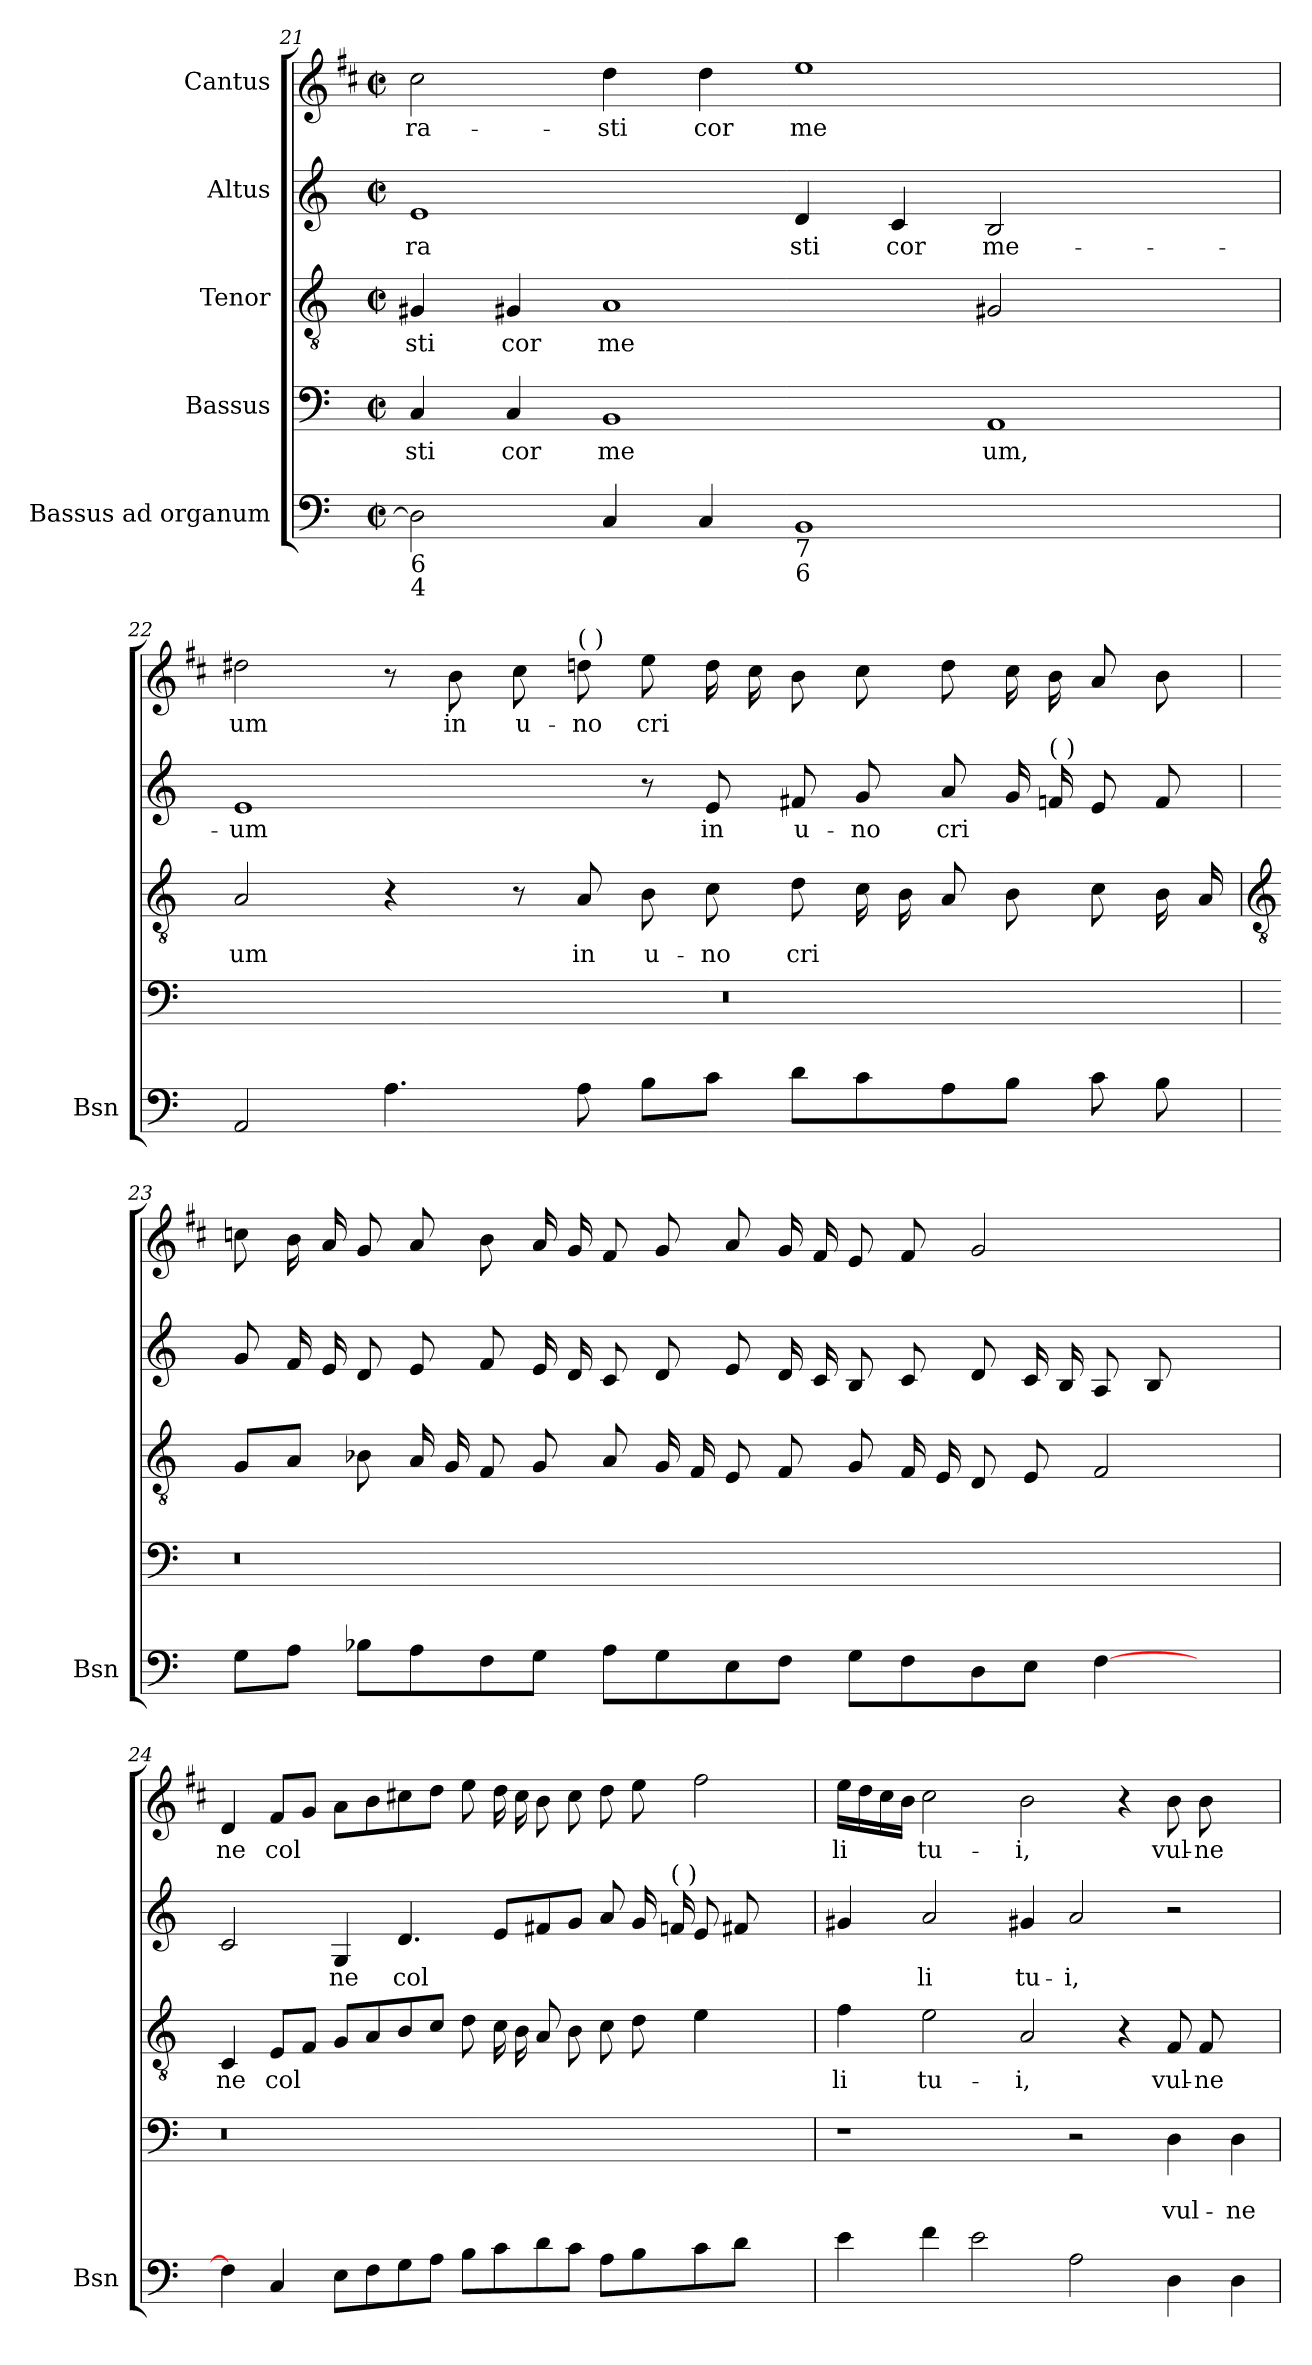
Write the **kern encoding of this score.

**kern	**kern	**text	**text	**kern	**text	**kern	**text	**kern	**text
*part5	*part4	*part4	*part4	*part3	*part3	*part2	*part2	*part1	*part1
*staff5	*staff4	*staff4	*staff4	*staff3	*staff3	*staff2	*staff2	*staff1	*staff1
*I"Bassus ad organum	*I"Bassus	*	*	*I"Tenor	*	*I"Altus	*	*I"Cantus	*
*I'Bsn	*	*	*	*	*	*	*	*	*
*clefF4	*clefF4	*	*	*clefGv2	*	*clefG2	*	*clefG2	*
*	*	*	*	*	*	*	*	*ITrd1c2	*
*k[]	*k[]	*	*	*k[]	*	*k[]	*	*k[]	*
*C:	*C:	*	*	*C:	*	*C:	*	*C:	*
*M4/2	*M4/2	*	*	*M4/2	*	*M4/2	*	*M4/2	*
*met(c|)	*met(c|)	*	*	*met(c|)	*	*met(c|)	*	*met(c|)	*
=21	=21	=21	=21	=21	=21	=21	=21	=21	=21
!LO:TX:b:t=6\n4	!	!	!	!	!	!	!	!	!
!	!	!LO:LY:b	!	!	!LO:LY:b	!	!LO:LY:b	!	!LO:LY:b
2D]	4C	sti	.	4G#X	sti	1e	-ra	2b	-ra-
!	!	!LO:LY:b	!	!	!LO:LY:b	!	!	!	!
.	4C	cor	.	4G#X	cor	.	.	.	.
!	!	!LO:LY:b	!	!	!LO:LY:b	!	!	!	!LO:LY:b
4C	1BB	me	.	1A	me	.	.	4cc	-sti
!	!	!	!	!	!	!	!	!	!LO:LY:b
4C	.	.	.	.	.	.	.	4cc	cor
!LO:TX:b:t=7	!	!	!	!	!	!	!	!	!
!LO:TX:b:t=6	!	!	!	!	!	!	!	!	!
!	!	!	!	!	!	!	!LO:LY:b	!	!LO:LY:b
1BB	.	.	.	.	.	4d	sti	1dd	me
!	!	!	!	!	!	!	!LO:LY:b	!	!
.	.	.	.	.	.	4c	cor	.	.
!	!	!LO:LY:b	!	!	!	!	!LO:LY:b	!	!
.	1AA	um,	.	2G#X	.	2B	me-	.	.
2ryy	.	.	.	2ryy	.	2ryy	.	2ryy	.
=22	=22	=22	=22	=22	=22	=22	=22	=22	=22
!	!	!	!	!	!LO:LY:b	!	!LO:LY:b	!	!LO:LY:b
2AA	0r	.	.	2A	um	1e	-um	2cc#X	um
4.A	.	.	.	4r	.	.	.	8r	.
!	!	!	!	!	!	!	!	!	!LO:LY:b
.	.	.	.	.	.	.	.	8a	in
!	!	!	!	!	!	!	!	!	!LO:LY:b
.	.	.	.	8r	.	.	.	8b	u-
!	!	!	!	!	!	!	!	!LO:TX:a:t=(  )	!
!	!	!	!	!	!LO:LY:b	!	!	!	!LO:LY:b
8A	.	.	.	8A	in	.	.	8cc	-no
!	!	!	!	!	!LO:LY:b	!	!	!	!LO:LY:b
8BL	.	.	.	8B	u-	8r	.	8ddL	cri
!	!	!	!	!	!LO:LY:b	!	!LO:LY:b	!	!
8cJ	.	.	.	8c	-no	8e	in	16ccL	.
.	.	.	.	.	.	.	.	16b	.
!	!	!	!	!	!LO:LY:b	!	!LO:LY:b	!	!
8dL	.	.	.	8dL	cri	8f#X	u-	8a	.
!	!	!	!	!	!	!	!LO:LY:b	!	!
8c	.	.	.	16cL	.	8g	-no	8bJ	.
.	.	.	.	16B	.	.	.	.	.
!	!	!	!	!	!	!	!LO:LY:b	!	!
8A	.	.	.	8A	.	8aL	cri	8ccL	.
8BJ	.	.	.	8BJ	.	16gL	.	16bL	.
!	!	!	!	!	!	!LO:TX:a:t=(  )	!	!	!
.	.	.	.	.	.	16f	.	16a	.
8cL	.	.	.	8cL	.	8e	.	8g	.
8B	.	.	.	16BL	.	8fJ	.	8aJ	.
.	.	.	.	16A	.	.	.	.	.
!!LO:LB:g=z
=23	=23	=23	=23	=23	=23	=23	=23	=23	=23
*	*	*	*	*clefGv2	*	*	*	*	*
8GL	0r	.	.	8GL	.	8gL	.	8b-XL	.
8AJ	.	.	.	8AJ	.	16fL	.	16aL	.
.	.	.	.	.	.	16e	.	16g	.
8B-XL	.	.	.	8B-XL	.	8d	.	8f	.
8A	.	.	.	16AL	.	8eJ	.	8gJ	.
.	.	.	.	16G	.	.	.	.	.
8F	.	.	.	8F	.	8fL	.	8aL	.
8GJ	.	.	.	8GJ	.	16eL	.	16gL	.
.	.	.	.	.	.	16d	.	16f	.
8AL	.	.	.	8AL	.	8c	.	8e	.
8G	.	.	.	16GL	.	8dJ	.	8fJ	.
.	.	.	.	16F	.	.	.	.	.
8E	.	.	.	8E	.	8eL	.	8gL	.
8FJ	.	.	.	8FJ	.	16dL	.	16fL	.
.	.	.	.	.	.	16c	.	16e	.
8GL	.	.	.	8GL	.	8B	.	8d	.
8F	.	.	.	16FL	.	8cJ	.	8eJ	.
.	.	.	.	16E	.	.	.	.	.
8D	.	.	.	8D	.	8dL	.	2f	.
8EJ	.	.	.	8EJ	.	16cL	.	.	.
.	.	.	.	.	.	16B	.	.	.
[4F	.	.	.	2F	.	8A	.	.	.
.	.	.	.	.	.	8BJ	.	.	.
4ryy	4ryy	.	.	.	.	4ryy	.	4ryy	.
=24	=24	=24	=24	=24	=24	=24	=24	=24	=24
!	!	!	!	!	!LO:LY:b	!	!	!	!LO:LY:b
4F]	0r	.	.	4C	ne	2c	.	4c	ne
!	!	!	!	!	!LO:LY:b	!	!	!	!LO:LY:b
4C	.	.	.	8EL	col	.	.	8eL	col
.	.	.	.	8FJ	.	.	.	8fJ	.
!	!	!	!	!	!	!	!LO:LY:b	!	!
8EL	.	.	.	8GL	.	4G	ne	8gL	.
8F	.	.	.	8A	.	.	.	8a	.
!	!	!	!	!	!	!	!LO:LY:b	!	!
8G	.	.	.	8B	.	4.d	col	8bn	.
8AJ	.	.	.	8cJ	.	.	.	8ccJ	.
8BL	.	.	.	8dL	.	.	.	8ddL	.
8c	.	.	.	16cL	.	8eL	.	16ccL	.
.	.	.	.	16B	.	.	.	16b	.
8d	.	.	.	8A	.	8f#X	.	8a	.
8cJ	.	.	.	8BJ	.	8gJ	.	8bJ	.
8AL	.	.	.	8cL	.	8aL	.	8ccL	.
8B	.	.	.	8dJ	.	16gL	.	8ddJ	.
!	!	!	!	!	!	!LO:TX:a:t=(  )	!	!	!
.	.	.	.	.	.	16f	.	.	.
8c	.	.	.	4e	.	8e	.	2ee	.
8dJ	.	.	.	.	.	8f#XJ	.	.	.
4ryy	4ryy	.	.	4ryy	.	4ryy	.	.	.
=25	=25	=25	=25	=25	=25	=25	=25	=25	=25
!	!	!	!	!	!LO:LY:b	!	!	!	!LO:LY:b
4e	1r	.	.	4f	li	4g#X	.	16ddLL	li
.	.	.	.	.	.	.	.	16cc	.
.	.	.	.	.	.	.	.	16b	.
.	.	.	.	.	.	.	.	16aJJ	.
!	!	!	!	!	!LO:LY:b	!	!LO:LY:b	!	!LO:LY:b
4f	.	.	.	2e	tu-	2a	li	2b	tu-
2e	.	.	.	.	.	.	.	.	.
!	!	!	!	!	!LO:LY:b	!	!LO:LY:b	!	!LO:LY:b
.	.	.	.	2A	-i,	4g#X	tu-	2a	-i,
!	!	!	!	!	!	!	!LO:LY:b	!	!
2A	2r	.	.	.	.	2a	-i,	.	.
.	.	.	.	4r	.	.	.	4r	.
!	!	!	!LO:LY:b	!	!LO:LY:b	!	!	!	!LO:LY:b
4D	4D	.	vul-	8F	vul-	2r	.	8a	vul-
!	!	!	!	!	!LO:LY:b	!	!	!	!LO:LY:b
.	.	.	.	8F	-ne-	.	.	8a	-ne-
!	!	!	!LO:LY:b	!	!	!	!	!	!
4D	4D	.	-ne-	4ryy	.	.	.	4ryy	.
=	=	=	=	=	=	=	=	=	=
*-	*-	*-	*-	*-	*-	*-	*-	*-	*-
